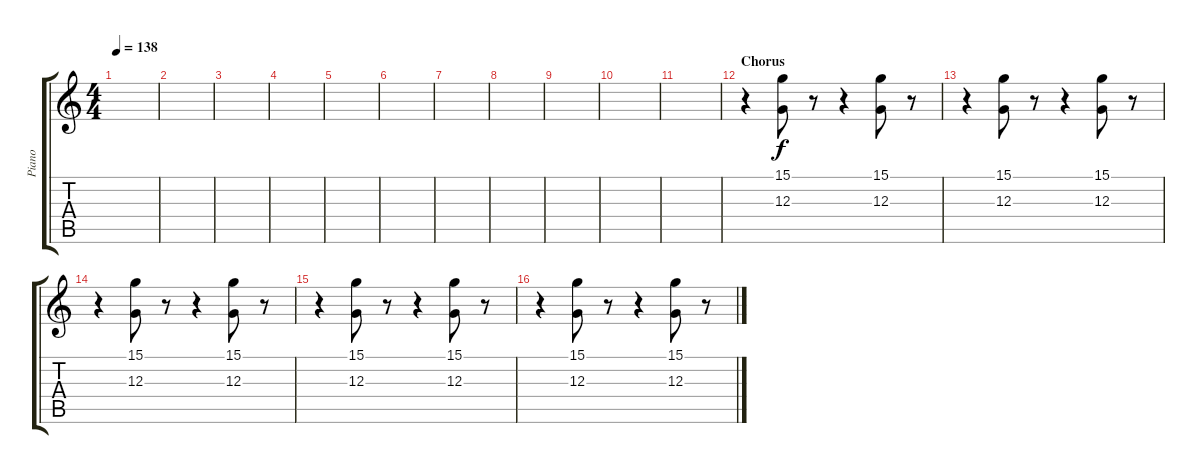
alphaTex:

\track ("Piano" "Piano") {instrument brightacousticpiano}
\staff {score tabs}
\tuning (E4 B3 G3 D3 A2 E2) {hide}
\ts (4 4)
\tempo 138
\clef g2
\ks c
|
|
|
|
|
|
|
|
|
|
|
\section ("" "Chorus")
r.4 (15.1 12.3).8 r.8 r.4 (15.1 12.3).8 r.8 |
r.4 (15.1 12.3).8 r.8 r.4 (15.1 12.3).8 r.8 |
r.4 (15.1 12.3).8 r.8 r.4 (15.1 12.3).8 r.8 |
r.4 (15.1 12.3).8 r.8 r.4 (15.1 12.3).8 r.8 |
r.4 (15.1 12.3).8 r.8 r.4 (15.1 12.3).8 r.8
